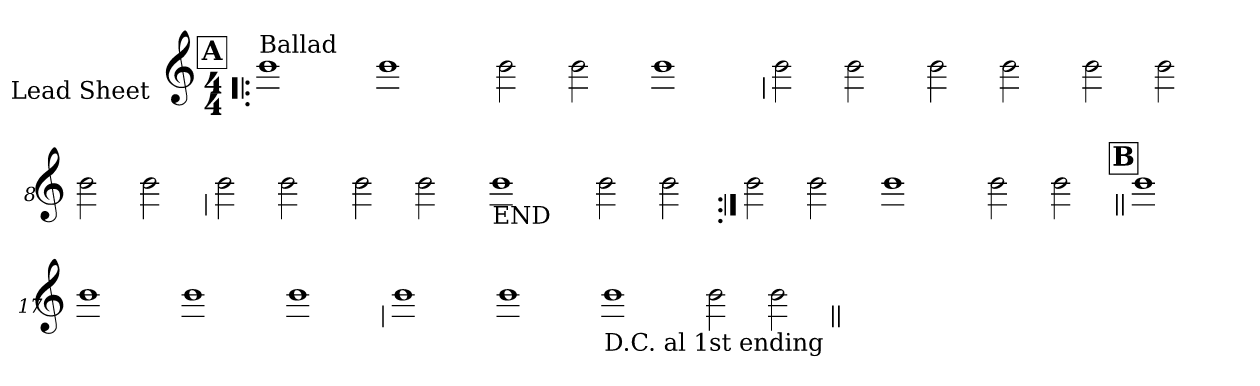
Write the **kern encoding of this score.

**kern
*part1
*staff1
*I"Lead Sheet
*stria0
*clefG2
*k[]
*C:
*M4/4
!!LO:REH:place=s1:a:t=A
=1!|:
!LO:TX:a:t=Ballad
1b
=2-
1b
=3-
2b
2b
=4-
1b
!!LO:LB:g=z
=5
2b
2b
=6-
2b
2b
=7-
2b
2b
=8-
2b
2b
!!LO:LB:g=z
=9
2b
2b
=10-
2b
2b
=11-
!LO:TX:b:t=END
1b
=12-
2b
2b
!!LO:LB:g=z
=13:|!
2b
2b
=14-
1b
=15-
2b
2b
!!LO:LB:g=z
!!LO:REH:place=s1:a:t=B
=16||
1b
=17-
1b
=18-
1b
=19-
1b
!!LO:LB:g=z
=20
1b
=21-
1b
=22-
!LO:TX:b:t=D.C. al 1st ending
1b
=23-
2b
2b
=||
*-
